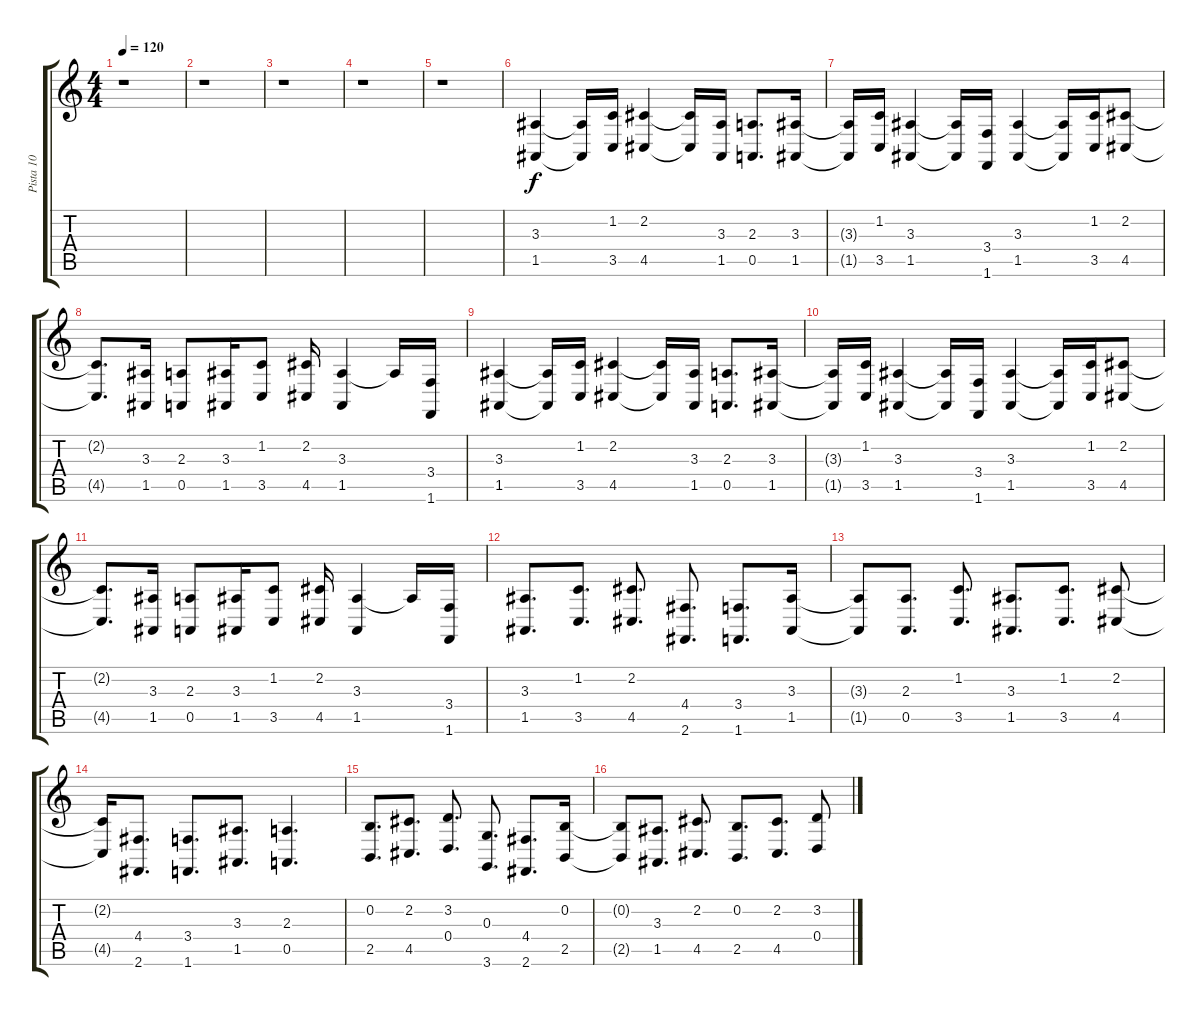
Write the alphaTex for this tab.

\track ("Pista 10" "Pista 10") {instrument choiraahs}
\staff {score tabs}
\tuning (E4 B3 G3 D3 A2 E2) {hide}
\ts (4 4)
\tempo 120
\clef g2
\ks c
r.1{dy f} |
r.1 |
r.1 |
r.1 |
r.1 |
(3.3 1.5).4 (3.3{t} 1.5{t}).16 (1.2 3.5).16 (2.2 4.5).4 (2.2{t} 4.5{t}).16 (3.3 1.5).16 (2.3 0.5).8{d} (3.3 1.5).16 |
(3.3{t} 1.5{t}).16 (1.2 3.5).16 (3.3 1.5).4 (3.3{t} 1.5{t}).16 (3.4 1.6).16 (3.3 1.5).4 (3.3{t} 1.5{t}).16 (1.2 3.5).16 (2.2 4.5).8 |
(2.2{t} 4.5{t}).8{d} (3.3 1.5).16 (2.3 0.5).8 (3.3 1.5).16 (1.2 3.5).8 (2.2 4.5).16 (3.3 1.5).4 3.3{t}.16 (3.4 1.6).16 |
(3.3 1.5).4 (3.3{t} 1.5{t}).16 (1.2 3.5).16 (2.2 4.5).4 (2.2{t} 4.5{t}).16 (3.3 1.5).16 (2.3 0.5).8{d} (3.3 1.5).16 |
(3.3{t} 1.5{t}).16 (1.2 3.5).16 (3.3 1.5).4 (3.3{t} 1.5{t}).16 (3.4 1.6).16 (3.3 1.5).4 (3.3{t} 1.5{t}).16 (1.2 3.5).16 (2.2 4.5).8 |
(2.2{t} 4.5{t}).8{d} (3.3 1.5).16 (2.3 0.5).8 (3.3 1.5).16 (1.2 3.5).8 (2.2 4.5).16 (3.3 1.5).4 3.3{t}.16 (3.4 1.6).16 |
(3.3 1.5).8{d} (1.2 3.5).8{d} (2.2 4.5).8{d} (4.4 2.6).8{d} (3.4 1.6).8{d} (3.3 1.5).16 |
(3.3{t} 1.5{t}).8 (2.3 0.5).8{d} (1.2 3.5).8{d} (3.3 1.5).8{d} (1.2 3.5).8{d} (2.2 4.5).8 |
(2.2{t} 4.5{t}).16 (4.4 2.6).8{d} (3.4 1.6).8{d} (3.3 1.5).8{d} (2.3 0.5).4{d} |
(0.2 2.5).8{d} (2.2 4.5).8{d} (3.2 0.4).8{d} (0.3 3.6).8{d} (4.4 2.6).8{d} (0.2 2.5).16 |
(0.2{t} 2.5{t}).8 (3.3 1.5).8{d} (2.2 4.5).8{d} (0.2 2.5).8{d} (2.2 4.5).8{d} (3.2 0.4).8
